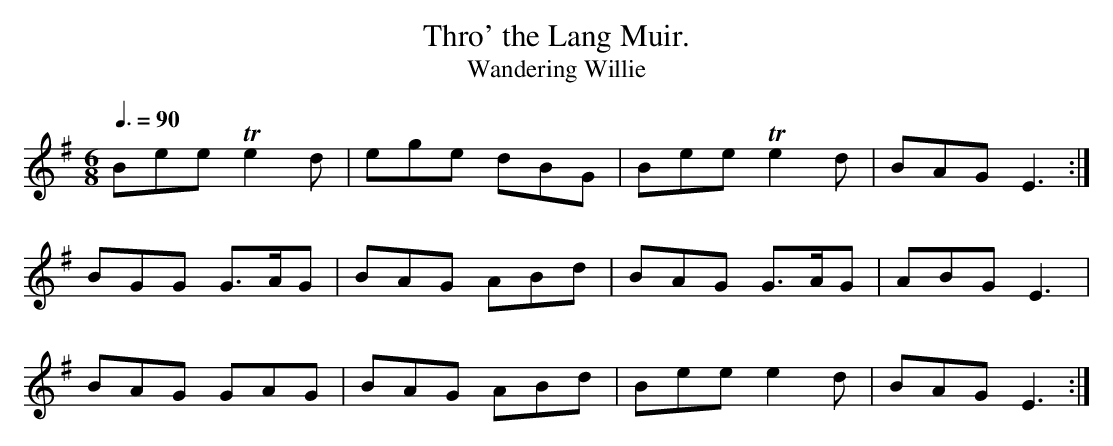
X:1
T:Thro' the Lang Muir.
T:Wandering Willie
M:6/8
L:1/8
Q:3/8=90
K:EMin
Bee Te2d | ege dBG | Bee Te2d | BAG E3 :|
BGG G>AG | BAG ABd | BAG G>AG | ABG E3 |
BAG GAG | BAG ABd | Bee e2d | BAG E3 :|
